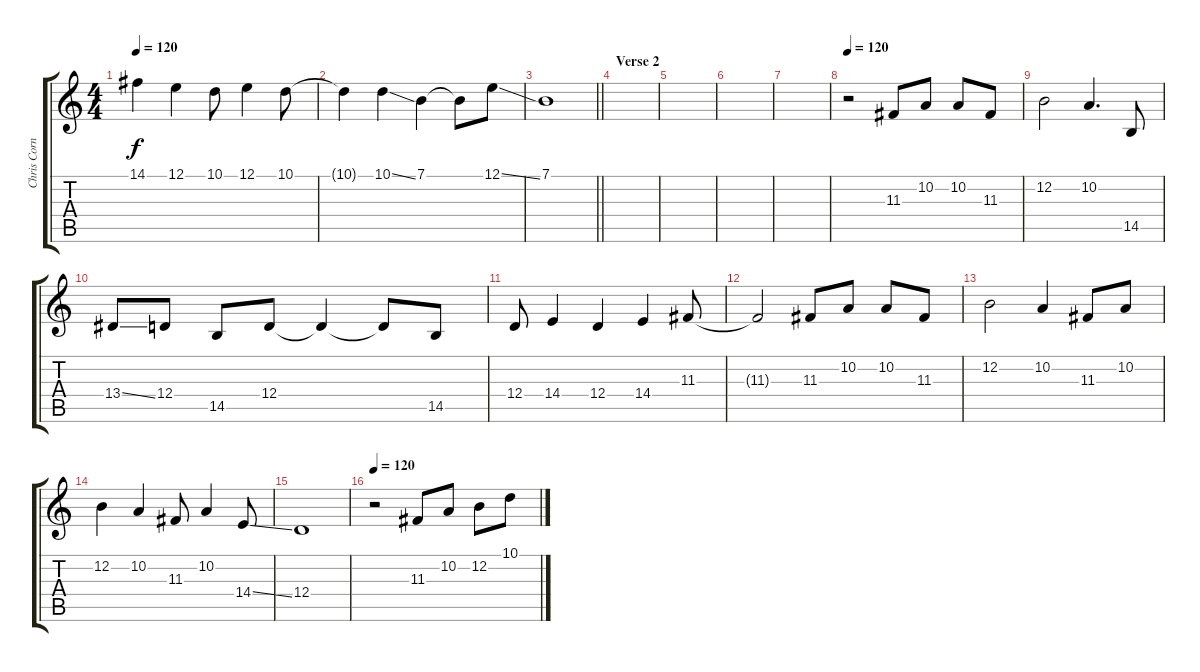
\track ("Chris Cornell" "Chris Corn") {instrument cello}
\staff {score tabs}
\tuning (E4 B3 G3 D3 A2 E2) {hide}
\ts (4 4)
\tempo 120
\clef g2
\ks c
14.1.4{dy f} 12.1.4 10.1.8 12.1.4 10.1.8 |
10.1{t}.4 10.1{ss}.4 7.1.4 7.1{t}.8 12.1{ss}.8 |
\barLineRight lightlight
7.1.1 |
\section ("" "Verse 2")
|
|
|
|
\tempo 120
r.2 11.3.8{volume 13} 10.2.8 10.2.8 11.3.8 |
12.2.2 10.2.4{d} 14.5.8 |
13.4{ss}.8 12.4.8 14.5.8 12.4.8 12.4{t}.4 12.4{t}.8 14.5.8 |
12.4.8 14.4.4 12.4.4 14.4.4 11.3.8 |
11.3{t}.2 11.3.8 10.2.8 10.2.8 11.3.8 |
12.2.2 10.2.4 11.3.8 10.2.8 |
12.2.4 10.2.4 11.3.8 10.2.4 14.4{ss}.8 |
12.4.1 |
\tempo 120
r.2 11.3.8 10.2.8 12.2.8 10.1.8
